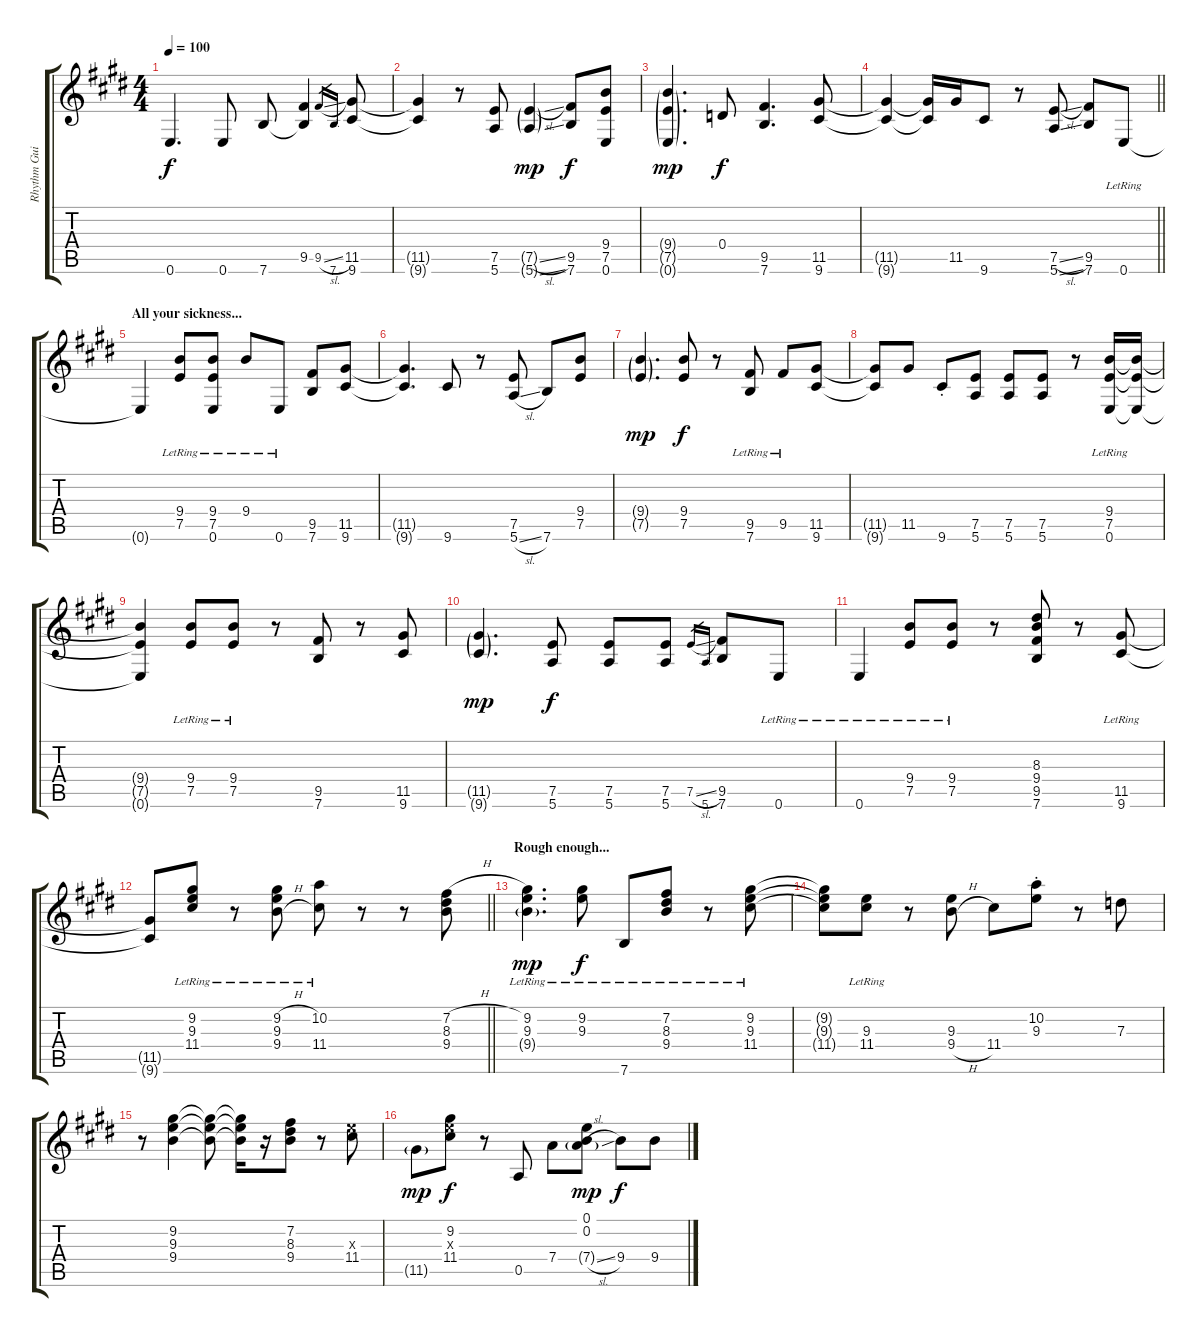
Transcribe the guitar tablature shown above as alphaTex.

\track ("Rhythm Guitar I (Keith)" "Rhythm Gui") {instrument electricguitarmuted}
\staff {score tabs}
\tuning (E4 B3 G3 D3 A2 E2) {hide}
\ts (4 4)
\tempo 100
\clef g2
\ks c#minor
0.6.4{d dy f} 0.6.8 7.6.8 (9.5 7.6{t}).4 9.5{sl}.16{gr} 7.6.16{gr} (11.5 9.6).8 |
(11.5{t} 9.6{t}).4 r.8 (7.5 5.6).8 (7.5{sl g} 5.6{ss g}).4{dy mp} (9.5 7.6).8{dy f} (9.4 7.5 0.6).8 |
\ks e
(9.4{g} 7.5{g} 0.6{g}).4{d dy mp} 0.4.8{dy f} (9.5 7.6).4{d} (11.5 9.6).8 |
\barLineRight lightlight
\ks c#minor
(11.5{t} 9.6{t}).4 (11.5{t} 9.6{t}).16 11.5.16 9.6.8 r.8 (7.5{sl} 5.6{ss}).8 (9.5 7.6).8 0.6{lr}.8 |
\section ("" "All your sickness...")
0.6{t}.4 (9.4{lr} 7.5{lr}).8 (9.4{lr} 7.5{lr} 0.6{lr}).8 9.4{lr}.8 0.6{lr}.8 (9.5 7.6).8 (11.5 9.6).8 |
(11.5{t} 9.6{t}).4{d} 9.6.8 r.8 (7.5 5.6{sl}).8 7.6.8 (9.4 7.5).8 |
\ks e
(9.4{g} 7.5{g}).4{d dy mp} (9.4 7.5).8{dy f} r.8 (9.5{lr} 7.6{lr}).8 9.5{lr}.8 (11.5 9.6).8 |
\ks c#minor
(11.5{t} 9.6{t}).8 11.5.8 9.6{st}.8 (7.5 5.6).8 (7.5 5.6).8 (7.5 5.6).8 r.8 (9.4{lr} 7.5{lr} 0.6{lr}).16 (9.4{t} 7.5{t} 0.6{t}).16 |
(9.4{t} 7.5{t} 0.6{t}).4 (9.4{lr} 7.5{lr}).8 (9.4{lr} 7.5{lr}).8 r.8 (9.5 7.6).8 r.8 (11.5 9.6).8 |
\ks e
(11.5{g} 9.6{g}).4{d dy mp} (7.5 5.6).8{dy f} (7.5 5.6).8 (7.5 5.6).8 7.5{sl}.16{gr} 5.6.16{gr} (9.5 7.6).8 0.6{lr}.8 |
\ks c#minor
0.6{lr}.4 (9.4{lr} 7.5{lr}).8 (9.4{lr} 7.5{lr}).8 r.8 (8.3 9.4 9.5 7.6).8 r.8 (11.5{lr} 9.6{lr}).8 |
\barLineRight lightlight
(11.5{t} 9.6{t}).8 (9.2{lr} 9.3{lr} 11.4{lr}).8 r.8 (9.2{h lr} 9.3{lr} 9.4{h lr}).8 (10.2{lr} 11.4{lr}).8 r.8 r.8 (7.2{h} 8.3 9.4).8 |
\section ("" "Rough enough...")
\ks e
(9.2{lr} 9.3{lr} 9.4{g lr}).4{d dy mp} (9.2{lr} 9.3{lr}).8{dy f} 7.6{lr}.8 (7.2{lr} 8.3{lr} 9.4{lr}).8 r.8 (9.2{lr} 9.3{lr} 11.4{lr}).8 |
\ks c#minor
(9.2{t} 9.3{t} 11.4{t}).8 (9.3{lr} 11.4{lr}).8 r.8 (9.3 9.4{h}).8 11.4.8 (10.2{st} 9.3{st}).8 r.8 7.3.8 |
r.8 (9.2 9.3 9.4).4 (9.2{t} 9.3{t} 9.4{t}).8 (9.2{t} 9.3{t} 9.4{t}).16 r.16 (7.2 8.3 9.4).8 r.8 (9.3{x} 11.4).8 |
\ks e
11.5{g}.8{dy mp} (9.2 9.3{x} 11.4).8{dy f} r.8 0.5.8 7.4.8 (0.1 0.2 7.4{sl g}).8{dy mp} 9.4.8{dy f} 9.4.8
